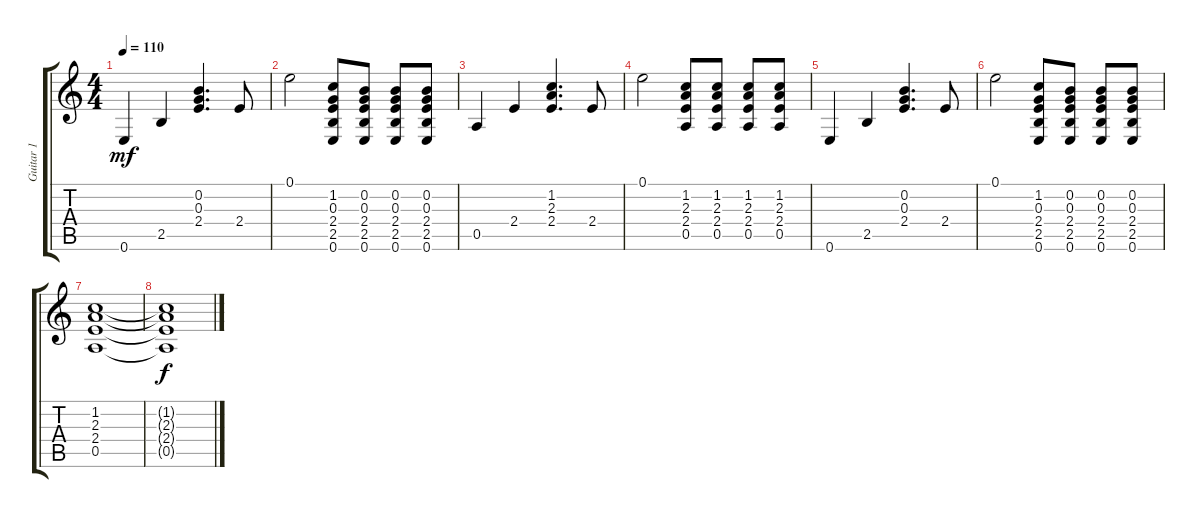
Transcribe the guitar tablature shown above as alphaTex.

\track ("Guitar 1" "Guitar 1") {instrument electricguitarclean}
\staff {score tabs}
\tuning (E4 B3 G3 D3 A2 E2) {hide}
\ts (4 4)
\tempo 110
\clef g2
\ks c
0.6.4{dy mf} 2.5.4 (0.2 0.3 2.4).4{d} 2.4.8 |
0.1.2 (1.2 0.3 2.4 2.5 0.6).8 (0.2 0.3 2.4 2.5 0.6).8 (0.2 0.3 2.4 2.5 0.6).8 (0.2 0.3 2.4 2.5 0.6).8 |
0.5.4 2.4.4 (1.2 2.3 2.4).4{d} 2.4.8 |
0.1.2 (1.2 2.3 2.4 0.5).8 (1.2 2.3 2.4 0.5).8 (1.2 2.3 2.4 0.5).8 (1.2 2.3 2.4 0.5).8 |
0.6.4 2.5.4 (0.2 0.3 2.4).4{d} 2.4.8 |
0.1.2 (1.2 0.3 2.4 2.5 0.6).8 (0.2 0.3 2.4 2.5 0.6).8 (0.2 0.3 2.4 2.5 0.6).8 (0.2 0.3 2.4 2.5 0.6).8 |
(1.2 2.3 2.4 0.5).1 |
(1.2{t} 2.3{t} 2.4{t} 0.5{t}).1{dy f}
